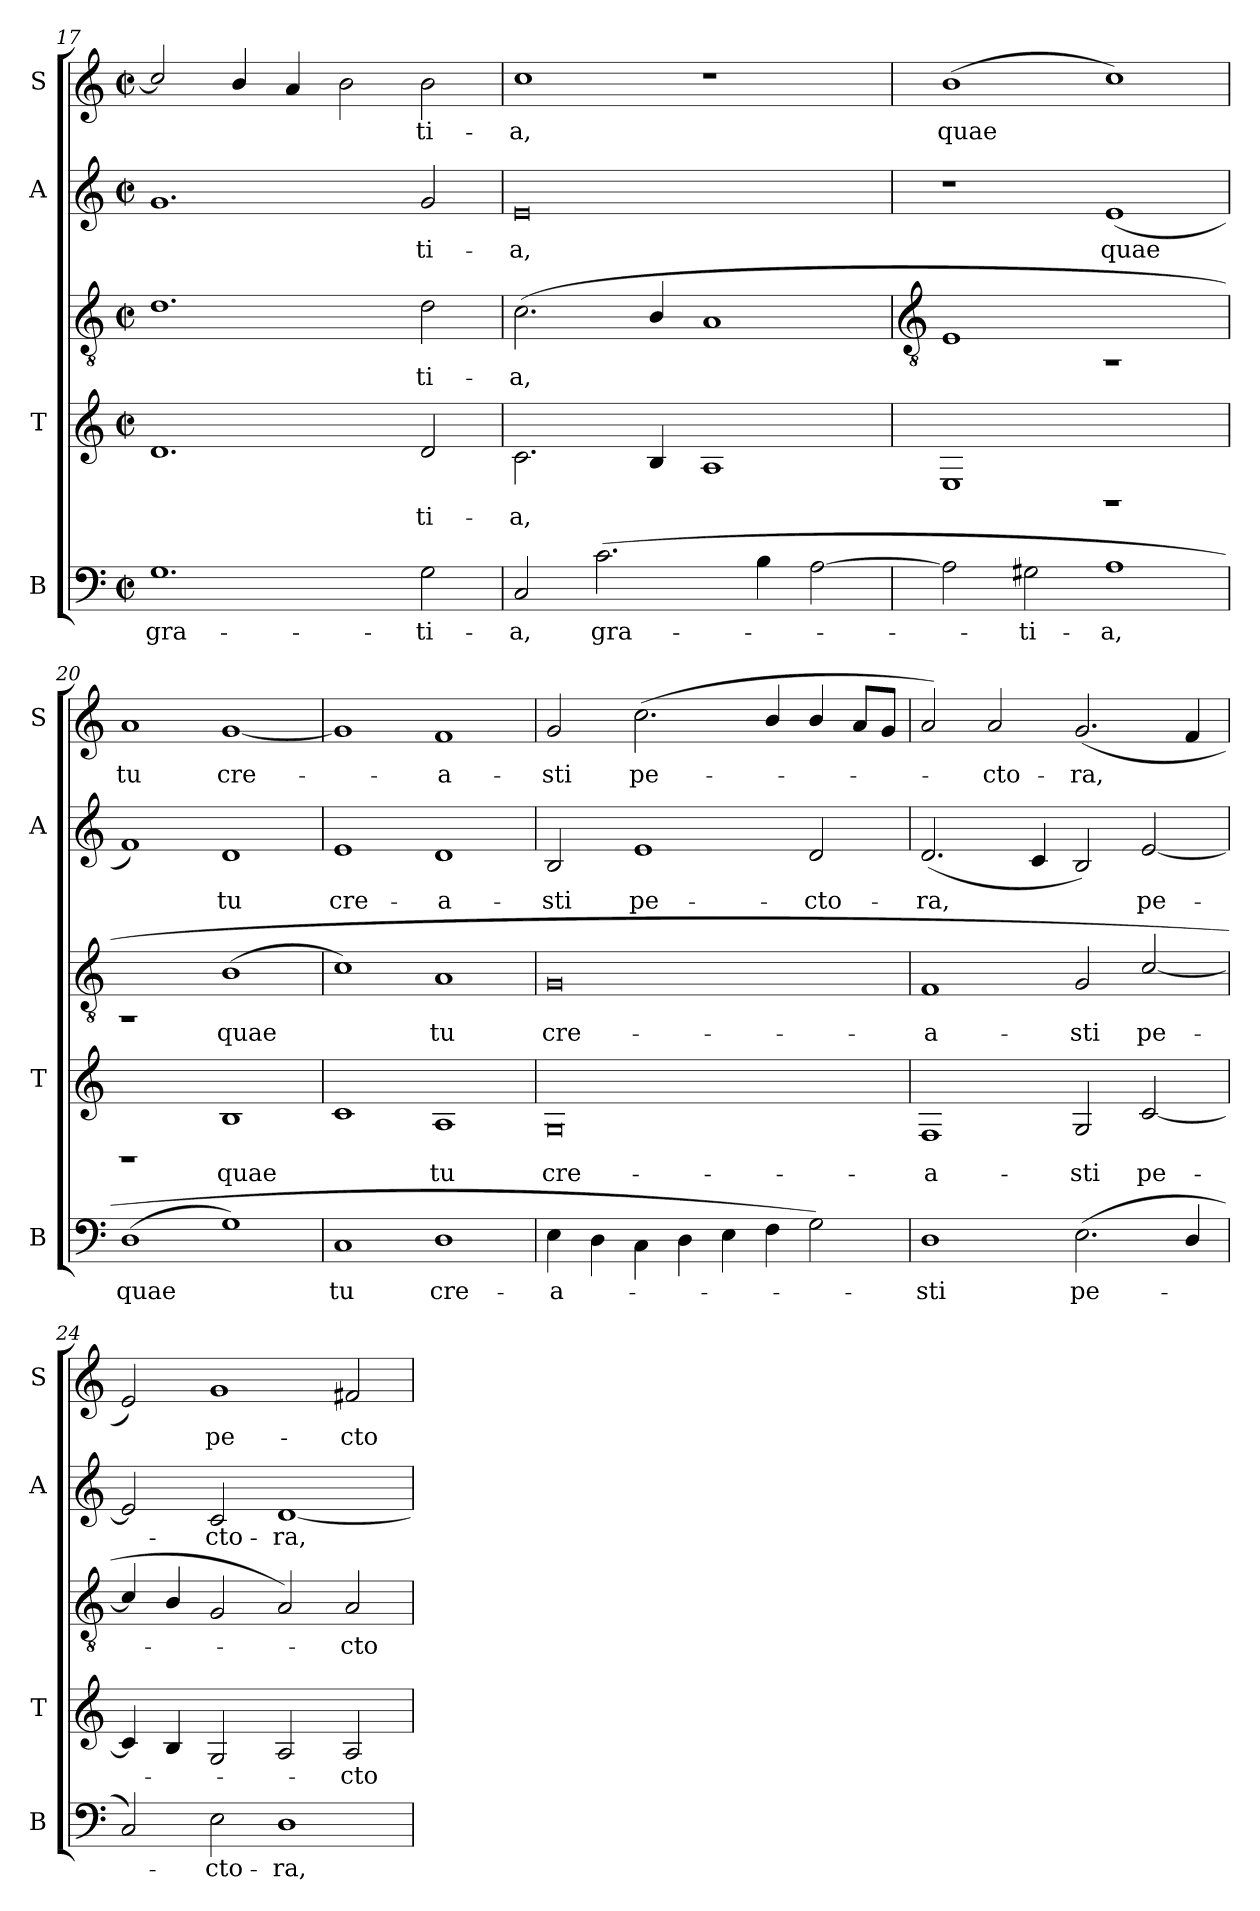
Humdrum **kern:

**kern	**text	**kern	**text	**kern	**text	**kern	**text	**kern	**text
*part4	*part4	*part3	*part3	*part3	*part3	*part2	*part2	*part1	*part1
*staff5	*staff5	*staff4	*staff4	*staff3	*staff3	*staff2	*staff2	*staff1	*staff1
*I"B	*	*I"T	*	*	*	*I"A	*	*I"S	*
*I'B	*	*I'T	*	*	*	*I'A	*	*I'S	*
*clefF4	*	*	*	*clefGv2	*	*clefG2	*	*clefG2	*
*k[]	*	*k[]	*	*k[]	*	*k[]	*	*k[]	*
*C:	*	*C:	*	*C:	*	*C:	*	*C:	*
*M4/2	*	*M4/2	*	*M4/2	*	*M4/2	*	*M4/2	*
*met(c|)	*	*met(c|)	*	*met(c|)	*	*met(c|)	*	*met(c|)	*
=17	=17	=17	=17	=17	=17	=17	=17	=17	=17
!	!LO:LY:b	!	!	!	!	!	!	!	!
1.G	gra-	1.d	.	1.d	.	1.g/	.	2cc/]	.
.	.	.	.	.	.	.	.	4b/	.
.	.	.	.	.	.	.	.	4a	.
.	.	.	.	.	.	.	.	2b	.
!	!LO:LY:b	!	!LO:LY:b	!	!LO:LY:b	!	!LO:LY:b	!	!LO:LY:b
2G	-ti-	2d	ti-	2d	ti-	2g/	ti-	2b	ti-
=18	=18	=18	=18	=18	=18	=18	=18	=18	=18
!	!LO:LY:b	!	!LO:LY:b	!	!LO:LY:b	!	!LO:LY:b	!	!LO:LY:b
2C	-a,	2.c\	-a,	(<2.c\	-a,	0e	-a,	1cc	-a,
!	!LO:LY:b	!	!	!	!	!	!	!	!
(>2.c	gra-	.	.	.	.	.	.	.	.
.	.	4B/	.	4B/	.	.	.	.	.
.	.	1A/	.	1A/	.	.	.	1r	.
4B	.	.	.	.	.	.	.	.	.
[2A	.	.	.	.	.	.	.	.	.
!!LO:LB:g=z
=19	=19	=19	=19	=19	=19	=19	=19	=19	=19
*	*	*	*	*clefGv2	*	*	*	*	*
!	!	!	!	!	!	!	!	!	!LO:LY:b
2A]	.	1E	.	1E	.	1r	.	(>1b	quae
!	!LO:LY:b	!	!	!	!	!	!	!	!
2G#X	ti-	.	.	.	.	.	.	.	.
!	!LO:LY:b	!	!	!	!	!	!LO:LY:b	!	!
1A	-a,	1rBB	.	1rBB	.	(<1e	quae	1cc)	.
=20	=20	=20	=20	=20	=20	=20	=20	=20	=20
!	!LO:LY:b	!	!	!	!	!	!	!	!LO:LY:b
(>1D	quae	1rBB	.	1rBB	.	1f)	.	1a	tu
!	!	!	!LO:LY:b	!	!LO:LY:b	!	!LO:LY:b	!	!LO:LY:b
1G)	.	1B	quae	(>1B	quae	1d	tu	[1g	cre-
=21	=21	=21	=21	=21	=21	=21	=21	=21	=21
!	!LO:LY:b	!	!	!	!	!	!LO:LY:b	!	!
1C	tu	1c	.	1c)	.	1e	cre-	1g]	.
!	!LO:LY:b	!	!LO:LY:b	!	!LO:LY:b	!	!LO:LY:b	!	!LO:LY:b
1D	cre-	1A	tu	1A	tu	1d	-a-	1f	a-
=22	=22	=22	=22	=22	=22	=22	=22	=22	=22
!	!LO:LY:b	!	!LO:LY:b	!	!LO:LY:b	!	!LO:LY:b	!	!LO:LY:b
4E	-a-	0G	cre-	0G	cre-	2B	-sti	2g	-sti
4D	.	.	.	.	.	.	.	.	.
!	!	!	!	!	!	!	!LO:LY:b	!	!LO:LY:b
4C\	.	.	.	.	.	1e	pe-	(<2.cc	pe-
4D	.	.	.	.	.	.	.	.	.
4E	.	.	.	.	.	.	.	.	.
4F	.	.	.	.	.	.	.	4b/	.
!	!	!	!	!	!	!	!LO:LY:b	!	!
2G)	.	.	.	.	.	2d	-cto-	4b/	.
.	.	.	.	.	.	.	.	8aL	.
.	.	.	.	.	.	.	.	8gJ	.
=23	=23	=23	=23	=23	=23	=23	=23	=23	=23
!	!LO:LY:b	!	!LO:LY:b	!	!LO:LY:b	!	!LO:LY:b	!	!
1D	sti	1F	-a-	1F	-a-	(<2.d	-ra,	2a)	.
!	!	!	!	!	!	!	!	!	!LO:LY:b
.	.	.	.	.	.	.	.	2a	cto-
.	.	.	.	.	.	4c	.	.	.
!	!LO:LY:b	!	!LO:LY:b	!	!LO:LY:b	!	!	!	!LO:LY:b
(<2.E	pe-	2G	-sti	2G	-sti	2B)	.	(<2.g	-ra,
!	!	!	!LO:LY:b	!	!LO:LY:b	!	!LO:LY:b	!	!
.	.	[2c/	pe-	[2c/	pe-	[2e	pe-	.	.
4D/	.	.	.	.	.	.	.	4f	.
=24	=24	=24	=24	=24	=24	=24	=24	=24	=24
2C)	.	4c/]	.	4c/]	.	2e]	.	2e)	.
.	.	4B/	.	4B/	.	.	.	.	.
!	!LO:LY:b	!	!	!	!	!	!LO:LY:b	!	!LO:LY:b
2E	cto-	2G	.	2G	.	2c	cto-	1g	pe-
!	!LO:LY:b	!	!	!	!	!	!LO:LY:b	!	!
1D	-ra,	2A	.	2A)	.	[1d	-ra,	.	.
!	!	!	!LO:LY:b	!	!LO:LY:b	!	!	!	!LO:LY:b
.	.	2A	cto-	2A	cto-	.	.	2f#	-cto-
=	=	=	=	=	=	=	=	=	=
*-	*-	*-	*-	*-	*-	*-	*-	*-	*-
